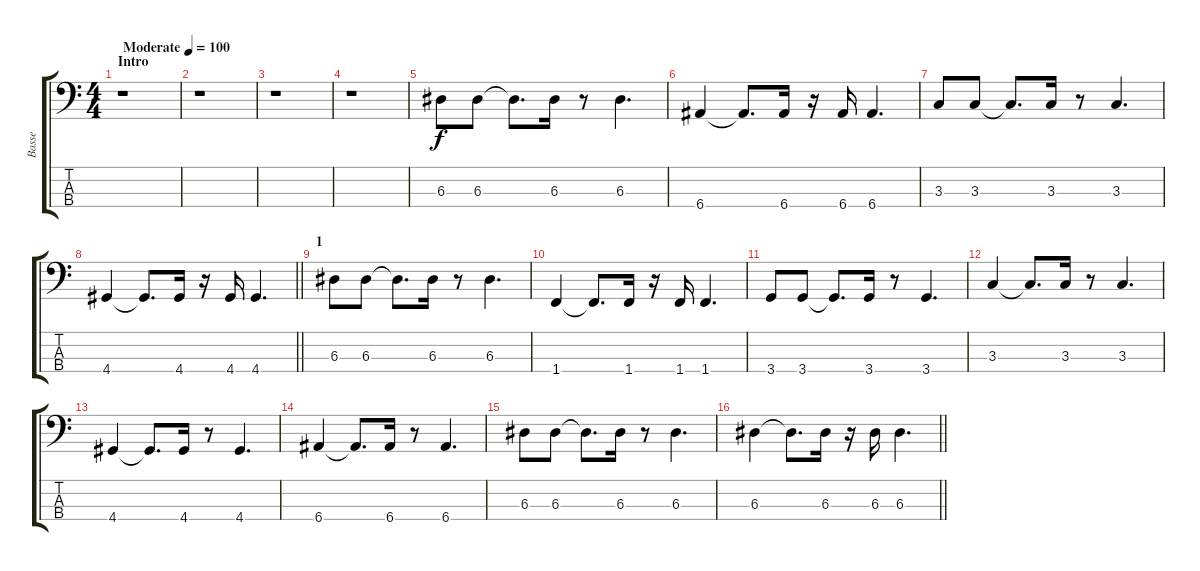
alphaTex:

\track ("Basse" "Basse") {instrument electricbasspick}
\staff {score tabs}
\tuning (G2 D2 A1 E1) {hide}
\ts (4 4)
\section ("" "Intro")
\tempo (100 "Moderate")
\clef f4
\ks c
r.1{dy f instrument electricbasspick} |
r.1 |
r.1 |
r.1 |
6.3.8 6.3.8 6.3{t}.8{d} 6.3.16 r.8 6.3.4{d} |
6.4.4 6.4{t}.8{d} 6.4.16 r.16 6.4.16 6.4.4{d} |
3.3.8 3.3.8 3.3{t}.8{d} 3.3.16 r.8 3.3.4{d} |
\barLineRight lightlight
4.4.4 4.4{t}.8{d} 4.4.16 r.16 4.4.16 4.4.4{d} |
\section ("" "1")
6.3.8 6.3.8 6.3{t}.8{d} 6.3.16 r.8 6.3.4{d} |
1.4.4 1.4{t}.8{d} 1.4.16 r.16 1.4.16 1.4.4{d} |
3.4.8 3.4.8 3.4{t}.8{d} 3.4.16 r.8 3.4.4{d} |
3.3.4 3.3{t}.8{d} 3.3.16 r.8 3.3.4{d} |
4.4.4 4.4{t}.8{d} 4.4.16 r.8 4.4.4{d} |
6.4.4 6.4{t}.8{d} 6.4.16 r.8 6.4.4{d} |
6.3.8 6.3.8 6.3{t}.8{d} 6.3.16 r.8 6.3.4{d} |
\barLineRight lightlight
6.3.4 6.3{t}.8{d} 6.3.16 r.16 6.3.16 6.3.4{d}
